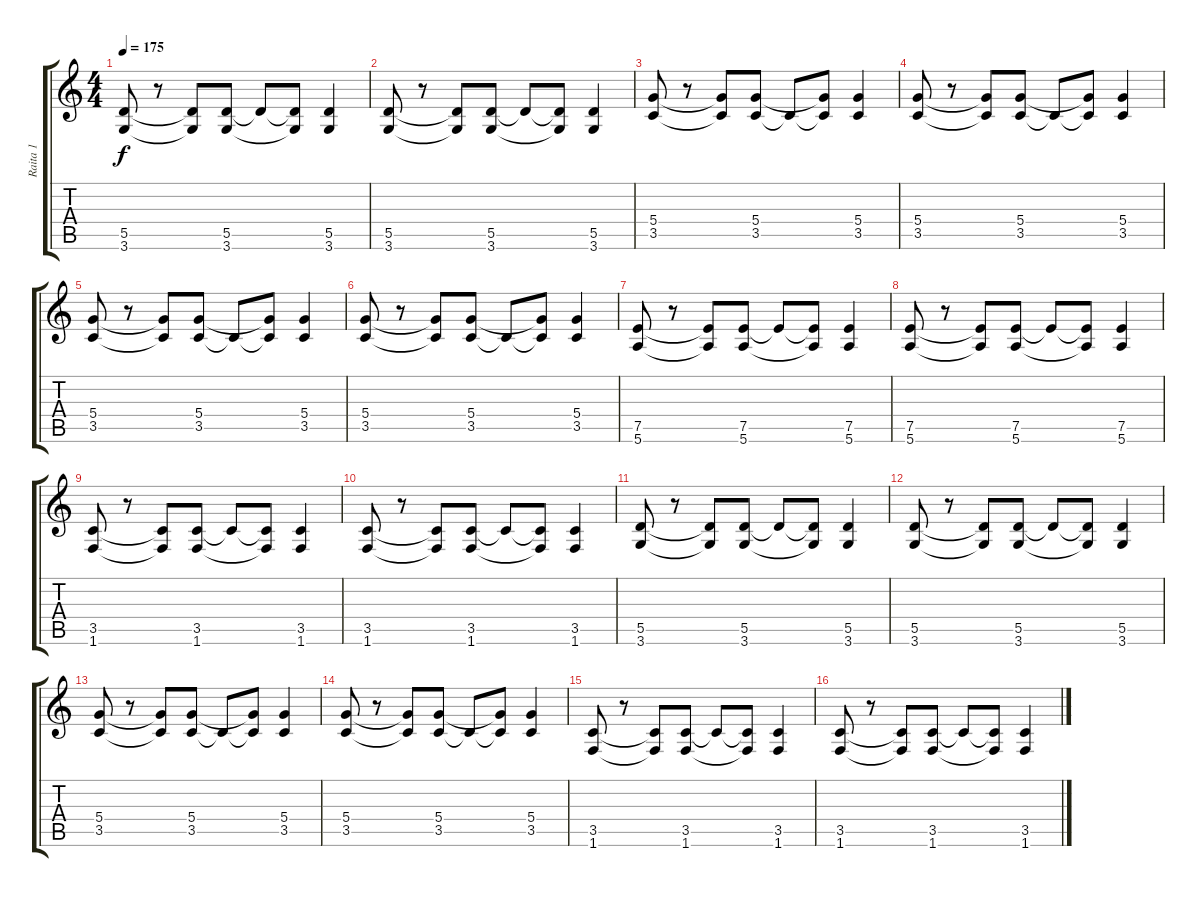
\track ("Raita 1" "Raita 1") {instrument distortionguitar}
\staff {score tabs}
\tuning (E4 B3 G3 D3 A2 E2) {hide}
\ts (4 4)
\tempo 175
\clef g2
\ks c
(5.5 3.6).8{dy f} r.8 (5.5{t} 3.6{t}).8 (5.5 3.6).8 5.5{t}.8 (5.5{t} 3.6{t}).8 (5.5 3.6).4 |
(5.5 3.6).8 r.8 (5.5{t} 3.6{t}).8 (5.5 3.6).8 5.5{t}.8 (5.5{t} 3.6{t}).8 (5.5 3.6).4 |
(5.4 3.5).8 r.8 (5.4{t} 3.5{t}).8 (5.4 3.5).8 3.5{t}.8 (5.4{t} 3.5{t}).8 (5.4 3.5).4 |
(5.4 3.5).8 r.8 (5.4{t} 3.5{t}).8 (5.4 3.5).8 3.5{t}.8 (5.4{t} 3.5{t}).8 (5.4 3.5).4 |
(5.4 3.5).8 r.8 (5.4{t} 3.5{t}).8 (5.4 3.5).8 3.5{t}.8 (5.4{t} 3.5{t}).8 (5.4 3.5).4 |
(5.4 3.5).8 r.8 (5.4{t} 3.5{t}).8 (5.4 3.5).8 3.5{t}.8 (5.4{t} 3.5{t}).8 (5.4 3.5).4 |
(7.5 5.6).8 r.8 (7.5{t} 5.6{t}).8 (7.5 5.6).8 7.5{t}.8 (7.5{t} 5.6{t}).8 (7.5 5.6).4 |
(7.5 5.6).8 r.8 (7.5{t} 5.6{t}).8 (7.5 5.6).8 7.5{t}.8 (7.5{t} 5.6{t}).8 (7.5 5.6).4 |
(3.5 1.6).8 r.8 (3.5{t} 1.6{t}).8 (3.5 1.6).8 3.5{t}.8 (3.5{t} 1.6{t}).8 (3.5 1.6).4 |
(3.5 1.6).8 r.8 (3.5{t} 1.6{t}).8 (3.5 1.6).8 3.5{t}.8 (3.5{t} 1.6{t}).8 (3.5 1.6).4 |
(5.5 3.6).8 r.8 (5.5{t} 3.6{t}).8 (5.5 3.6).8 5.5{t}.8 (5.5{t} 3.6{t}).8 (5.5 3.6).4 |
(5.5 3.6).8 r.8 (5.5{t} 3.6{t}).8 (5.5 3.6).8 5.5{t}.8 (5.5{t} 3.6{t}).8 (5.5 3.6).4 |
(5.4 3.5).8 r.8 (5.4{t} 3.5{t}).8 (5.4 3.5).8 3.5{t}.8 (5.4{t} 3.5{t}).8 (5.4 3.5).4 |
(5.4 3.5).8 r.8 (5.4{t} 3.5{t}).8 (5.4 3.5).8 3.5{t}.8 (5.4{t} 3.5{t}).8 (5.4 3.5).4 |
(3.5 1.6).8 r.8 (3.5{t} 1.6{t}).8 (3.5 1.6).8 3.5{t}.8 (3.5{t} 1.6{t}).8 (3.5 1.6).4 |
(3.5 1.6).8 r.8 (3.5{t} 1.6{t}).8 (3.5 1.6).8 3.5{t}.8 (3.5{t} 1.6{t}).8 (3.5 1.6).4
